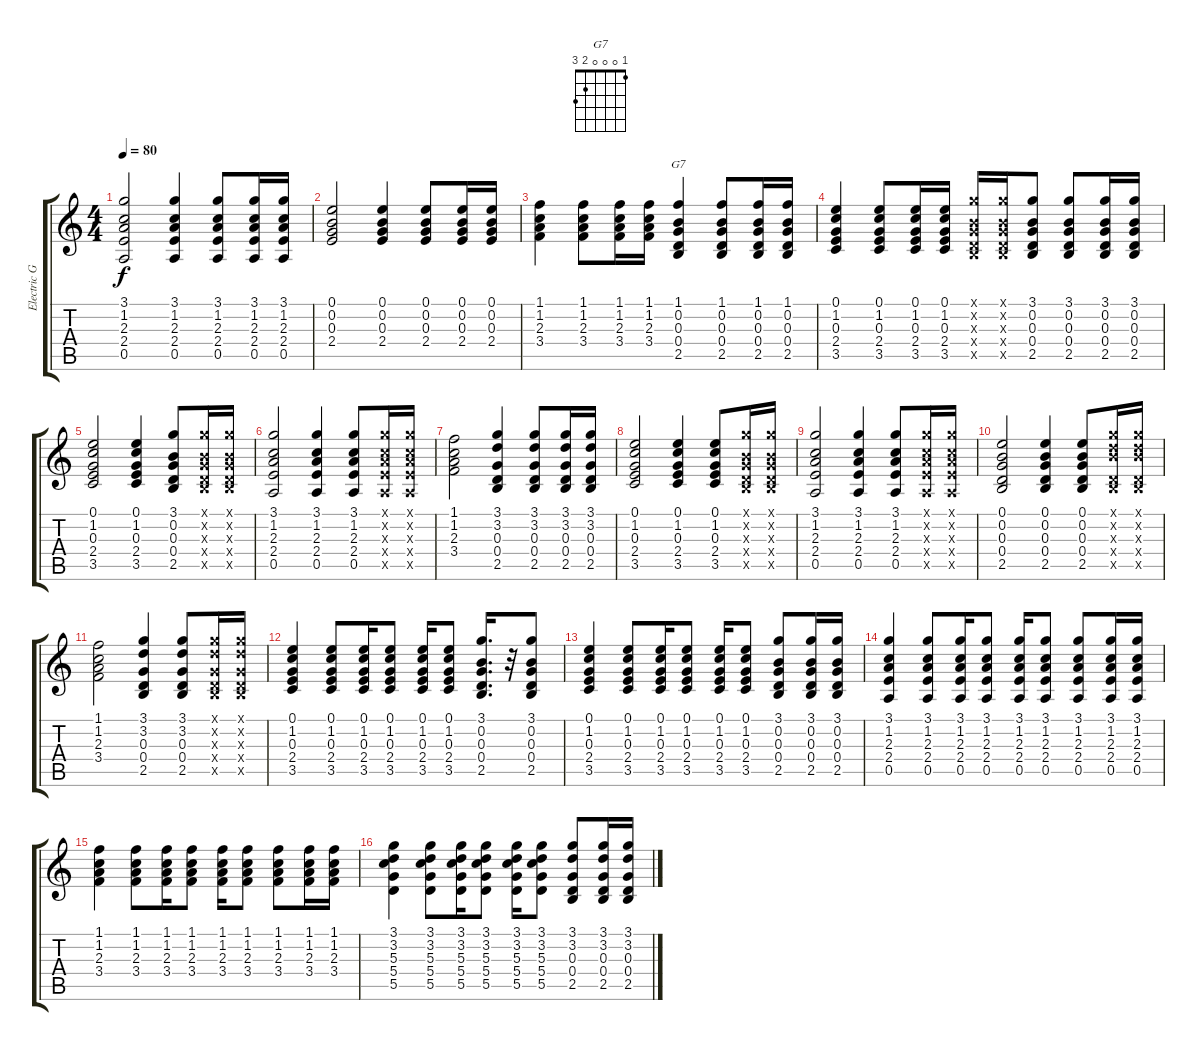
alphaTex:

\track ("Electric Guitar (Drive)" "Electric G") {instrument overdrivenguitar}
\staff {score tabs}
\tuning (E4 B3 G3 D3 A2 E2) {hide}
\chord ("G7" 1 0 0 0 2 3)
\ts (4 4)
\tempo 80
\clef g2
\ks c
(3.1 1.2 2.3 2.4 0.5).2{dy f} (3.1 1.2 2.3 2.4 0.5).4 (3.1 1.2 2.3 2.4 0.5).8 (3.1 1.2 2.3 2.4 0.5).16 (3.1 1.2 2.3 2.4 0.5).16 |
(0.1 0.2 0.3 2.4).2 (0.1 0.2 0.3 2.4).4 (0.1 0.2 0.3 2.4).8 (0.1 0.2 0.3 2.4).16 (0.1 0.2 0.3 2.4).16 |
(1.1 1.2 2.3 3.4).4 (1.1 1.2 2.3 3.4).8 (1.1 1.2 2.3 3.4).16 (1.1 1.2 2.3 3.4).16 (1.1 0.2 0.3 0.4 2.5).4{ch "G7"} (1.1 0.2 0.3 0.4 2.5).8 (1.1 0.2 0.3 0.4 2.5).16 (1.1 0.2 0.3 0.4 2.5).16 |
(0.1 1.2 0.3 2.4 3.5).4 (0.1 1.2 0.3 2.4 3.5).8 (0.1 1.2 0.3 2.4 3.5).16 (0.1 1.2 0.3 2.4 3.5).16 (3.1{x} 0.2{x} 0.3{x} 0.4{x} 2.5{x}).16 (3.1{x} 0.2{x} 0.3{x} 0.4{x} 2.5{x}).16 (3.1 0.2 0.3 0.4 2.5).8 (3.1 0.2 0.3 0.4 2.5).8 (3.1 0.2 0.3 0.4 2.5).16 (3.1 0.2 0.3 0.4 2.5).16 |
(0.1 1.2 0.3 2.4 3.5).2 (0.1 1.2 0.3 2.4 3.5).4 (3.1 0.2 0.3 0.4 2.5).8 (3.1{x} 0.2{x} 0.3{x} 0.4{x} 2.5{x}).16 (3.1{x} 0.2{x} 0.3{x} 0.4{x} 2.5{x}).16 |
(3.1 1.2 2.3 2.4 0.5).2 (3.1 1.2 2.3 2.4 0.5).4 (3.1 1.2 2.3 2.4 0.5).8 (3.1{x} 1.2{x} 2.3{x} 2.4{x} 0.5{x}).16 (3.1{x} 1.2{x} 2.3{x} 2.4{x} 0.5{x}).16 |
(1.1 1.2 2.3 3.4).2 (3.1 3.2 0.3 0.4 2.5).4 (3.1 3.2 0.3 0.4 2.5).8 (3.1 3.2 0.3 0.4 2.5).16 (3.1 3.2 0.3 0.4 2.5).16 |
(0.1 1.2 0.3 2.4 3.5).2 (0.1 1.2 0.3 2.4 3.5).4 (0.1 1.2 0.3 2.4 3.5).8 (3.1{x} 0.2{x} 0.3{x} 0.4{x} 2.5{x}).16 (3.1{x} 0.2{x} 0.3{x} 0.4{x} 2.5{x}).16 |
(3.1 1.2 2.3 2.4 0.5).2 (3.1 1.2 2.3 2.4 0.5).4 (3.1 1.2 2.3 2.4 0.5).8 (3.1{x} 1.2{x} 2.3{x} 2.4{x} 0.5{x}).16 (3.1{x} 1.2{x} 2.3{x} 2.4{x} 0.5{x}).16 |
(0.1 0.2 0.3 0.4 2.5).2 (0.1 0.2 0.3 0.4 2.5).4 (0.1 0.2 0.3 0.4 2.5).8 (3.1{x} 3.2{x} 4.3{x} 0.4{x} 2.5{x}).16 (3.1{x} 3.2{x} 4.3{x} 0.4{x} 2.5{x}).16 |
(1.1 1.2 2.3 3.4).2 (3.1 3.2 0.3 0.4 2.5).4 (3.1 3.2 0.3 0.4 2.5).8 (3.1{x} 3.2{x} 0.3{x} 0.4{x} 2.5{x}).16 (3.1{x} 3.2{x} 0.3{x} 0.4{x} 2.5{x}).16 |
(0.1 1.2 0.3 2.4 3.5).4 (0.1 1.2 0.3 2.4 3.5).8 (0.1 1.2 0.3 2.4 3.5).16 (0.1 1.2 0.3 2.4 3.5).8 (0.1 1.2 0.3 2.4 3.5).16 (0.1 1.2 0.3 2.4 3.5).8 (3.1 0.2 0.3 0.4 2.5).16{d} r.32 (3.1 0.2 0.3 0.4 2.5).8 |
(0.1 1.2 0.3 2.4 3.5).4 (0.1 1.2 0.3 2.4 3.5).8 (0.1 1.2 0.3 2.4 3.5).16 (0.1 1.2 0.3 2.4 3.5).8 (0.1 1.2 0.3 2.4 3.5).16 (0.1 1.2 0.3 2.4 3.5).8 (3.1 0.2 0.3 0.4 2.5).8 (3.1 0.2 0.3 0.4 2.5).16 (3.1 0.2 0.3 0.4 2.5).16 |
(3.1 1.2 2.3 2.4 0.5).4 (3.1 1.2 2.3 2.4 0.5).8 (3.1 1.2 2.3 2.4 0.5).16 (3.1 1.2 2.3 2.4 0.5).8 (3.1 1.2 2.3 2.4 0.5).16 (3.1 1.2 2.3 2.4 0.5).8 (3.1 1.2 2.3 2.4 0.5).8 (3.1 1.2 2.3 2.4 0.5).16 (3.1 1.2 2.3 2.4 0.5).16 |
(1.1 1.2 2.3 3.4).4 (1.1 1.2 2.3 3.4).8 (1.1 1.2 2.3 3.4).16 (1.1 1.2 2.3 3.4).8 (1.1 1.2 2.3 3.4).16 (1.1 1.2 2.3 3.4).8 (1.1 1.2 2.3 3.4).8 (1.1 1.2 2.3 3.4).16 (1.1 1.2 2.3 3.4).16 |
(3.1 3.2 5.3 5.4 5.5).4 (3.1 3.2 5.3 5.4 5.5).8 (3.1 3.2 5.3 5.4 5.5).16 (3.1 3.2 5.3 5.4 5.5).8 (3.1 3.2 5.3 5.4 5.5).16 (3.1 3.2 5.3 5.4 5.5).8 (3.1 3.2 0.3 0.4 2.5).8 (3.1 3.2 0.3 0.4 2.5).16 (3.1 3.2 0.3 0.4 2.5).16
